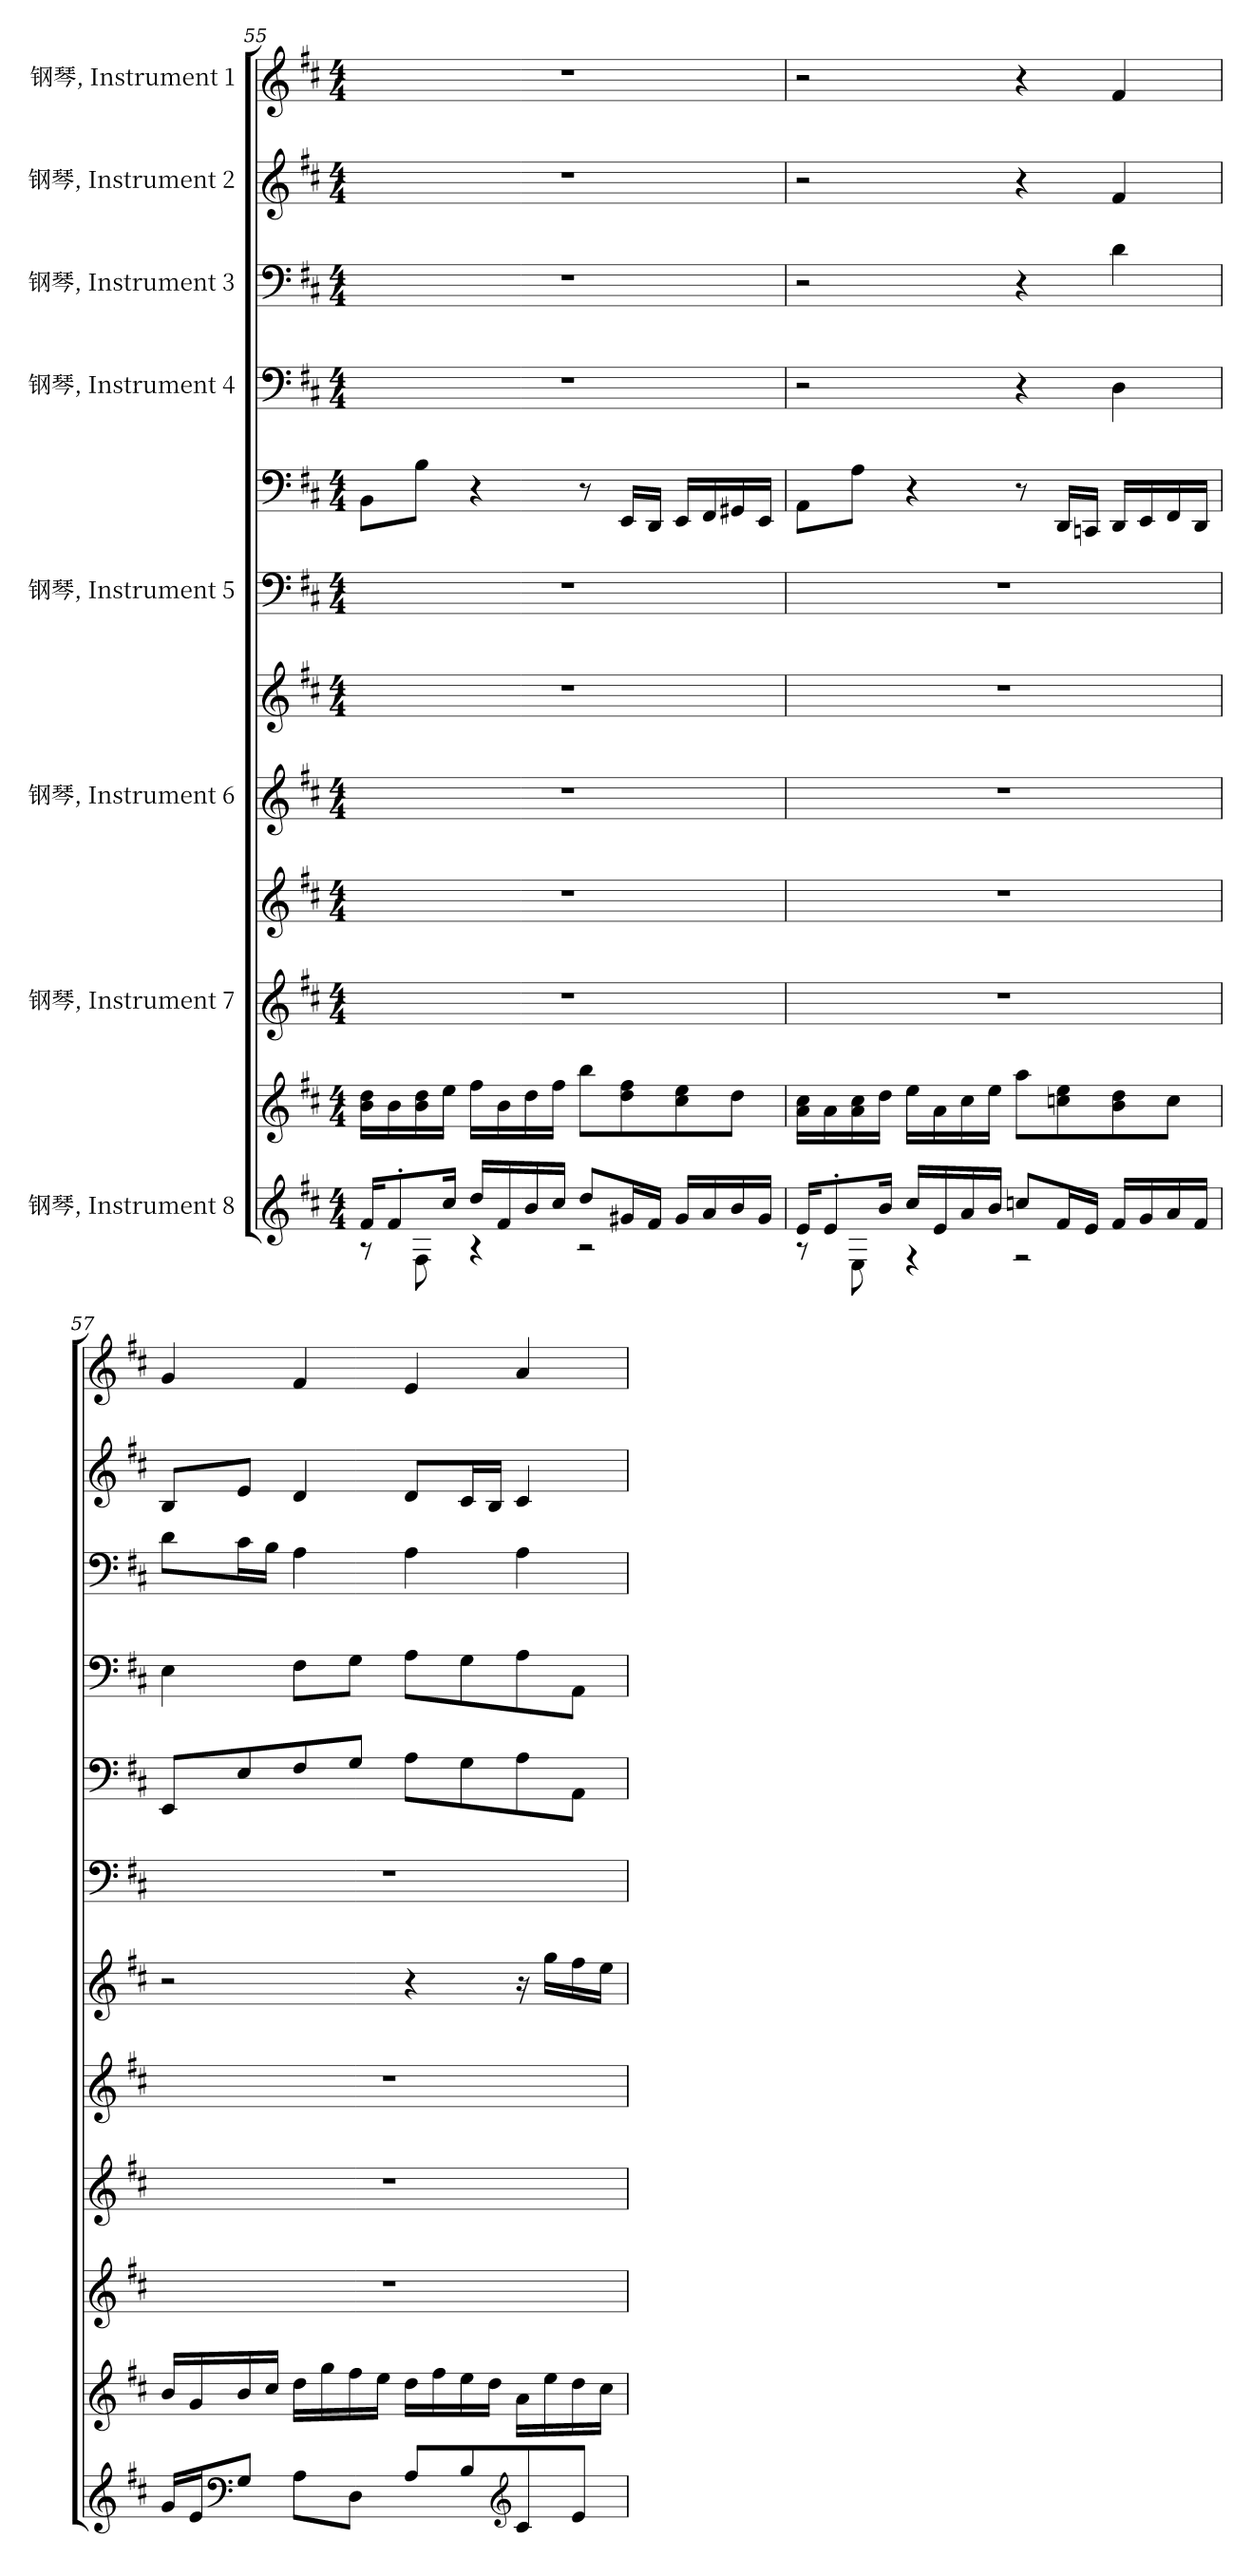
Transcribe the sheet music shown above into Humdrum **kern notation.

**kern	**kern	**kern	**kern	**kern	**kern	**kern	**kern	**kern	**kern	**kern	**kern
*part8	*part8	*part7	*part7	*part6	*part6	*part5	*part5	*part4	*part3	*part2	*part1
*staff12	*staff11	*staff10	*staff9	*staff8	*staff7	*staff6	*staff5	*staff4	*staff3	*staff2	*staff1
*I"钢琴, Instrument 8	*	*I"钢琴, Instrument 7	*	*I"钢琴, Instrument 6	*	*I"钢琴, Instrument 5	*	*I"钢琴, Instrument 4	*I"钢琴, Instrument 3	*I"钢琴, Instrument 2	*I"钢琴, Instrument 1
*clefG2	*clefG2	*clefG2	*clefG2	*clefG2	*clefG2	*clefF4	*clefF4	*clefF4	*clefF4	*clefG2	*clefG2
*k[f#c#]	*k[f#c#]	*k[f#c#]	*k[f#c#]	*k[f#c#]	*k[f#c#]	*k[f#c#]	*k[f#c#]	*k[f#c#]	*k[f#c#]	*k[f#c#]	*k[f#c#]
*M4/4	*M4/4	*M4/4	*M4/4	*M4/4	*M4/4	*M4/4	*M4/4	*M4/4	*M4/4	*M4/4	*M4/4
=55	=55	=55	=55	=55	=55	=55	=55	=55	=55	=55	=55
*^	*	*	*	*	*	*	*	*	*	*	*
16f#/KL	8r	16b\ 16dd\LL	1r	1r	1r	1r	1r	8BB\L	1r	1r	1r	1r
8f#'/	.	16b\	.	.	.	.	.	.	.	.	.	.
.	8F#\	16b\ 16dd\	.	.	.	.	.	8B\J	.	.	.	.
16cc#/Jk	.	16ee\JJ	.	.	.	.	.	.	.	.	.	.
16dd/LL	4r	16ff#\LL	.	.	.	.	.	4r	.	.	.	.
16f#/	.	16b\	.	.	.	.	.	.	.	.	.	.
16b/	.	16dd\	.	.	.	.	.	.	.	.	.	.
16cc#/JJ	.	16ff#\JJ	.	.	.	.	.	.	.	.	.	.
8dd/L	2r	8bb\L	.	.	.	.	.	8r	.	.	.	.
16g#X/L	.	8dd\ 8ff#\	.	.	.	.	.	16EE/LL	.	.	.	.
16f#/JJ	.	.	.	.	.	.	.	16DD/JJ	.	.	.	.
16g#/LL	.	8cc#\ 8ee\	.	.	.	.	.	16EE/LL	.	.	.	.
16a/	.	.	.	.	.	.	.	16FF#/	.	.	.	.
16b/	.	8dd\J	.	.	.	.	.	16GG#X/	.	.	.	.
16g#/JJ	.	.	.	.	.	.	.	16EE/JJ	.	.	.	.
!!LO:PB:g=z
=56	=56	=56	=56	=56	=56	=56	=56	=56	=56	=56	=56	=56
16e/KL	8r	16a\ 16cc#\LL	1r	1r	1r	1r	1r	8AA\L	2r	2r	2r	2r
8e'/	.	16a\	.	.	.	.	.	.	.	.	.	.
.	8E\	16a\ 16cc#\	.	.	.	.	.	8A\J	.	.	.	.
16b/Jk	.	16dd\JJ	.	.	.	.	.	.	.	.	.	.
16cc#/LL	4r	16ee\LL	.	.	.	.	.	4r	.	.	.	.
16e/	.	16a\	.	.	.	.	.	.	.	.	.	.
16a/	.	16cc#\	.	.	.	.	.	.	.	.	.	.
16b/JJ	.	16ee\JJ	.	.	.	.	.	.	.	.	.	.
8ccn/L	2r	8aa\L	.	.	.	.	.	8r	4r	4r	4r	4r
16f#/L	.	8ccn\ 8ee\	.	.	.	.	.	16DD/LL	.	.	.	.
16e/JJ	.	.	.	.	.	.	.	16CCn/JJ	.	.	.	.
16f#/LL	.	8b\ 8dd\	.	.	.	.	.	16DD/LL	4D\	4d\	4f#/	4f#/
16g/	.	.	.	.	.	.	.	16EE/	.	.	.	.
16a/	.	8cc\J	.	.	.	.	.	16FF#/	.	.	.	.
16f#/JJ	.	.	.	.	.	.	.	16DD/JJ	.	.	.	.
*v	*v	*	*	*	*	*	*	*	*	*	*	*
=57	=57	=57	=57	=57	=57	=57	=57	=57	=57	=57	=57
16g/LL	16b/LL	1r	1r	1r	2r	1r	8EE/L	4E\	8d\L	8B/L	4g/
16e/J	16g/	.	.	.	.	.	.	.	.	.	.
*clefF4	*	*	*	*	*	*	*	*	*	*	*
8G/J	16b/	.	.	.	.	.	8E/	.	16c#\L	8e/J	.
.	16cc#/JJ	.	.	.	.	.	.	.	16B\JJ	.	.
8A\L	16dd\LL	.	.	.	.	.	8F#/	8F#\L	4A\	4d/	4f#/
.	16gg\	.	.	.	.	.	.	.	.	.	.
8D\J	16ff#\	.	.	.	.	.	8G/J	8G\J	.	.	.
.	16ee\JJ	.	.	.	.	.	.	.	.	.	.
8A/L	16dd\LL	.	.	.	4r	.	8A\L	8A\L	4A\	8d/L	4e/
.	16ff#\	.	.	.	.	.	.	.	.	.	.
8B/	16ee\	.	.	.	.	.	8G\	8G\	.	16c#/L	.
.	16dd\JJ	.	.	.	.	.	.	.	.	16B/JJ	.
*clefG2	*	*	*	*	*	*	*	*	*	*	*
8c#/	16a\LL	.	.	.	16r	.	8A\	8A\	4A\	4c#/	4a/
.	16ee\	.	.	.	16gg\LL	.	.	.	.	.	.
8e/J	16dd\	.	.	.	16ff#\	.	8AA\J	8AA\J	.	.	.
.	16cc#\JJ	.	.	.	16ee\JJ	.	.	.	.	.	.
=	=	=	=	=	=	=	=	=	=	=	=
*-	*-	*-	*-	*-	*-	*-	*-	*-	*-	*-	*-
